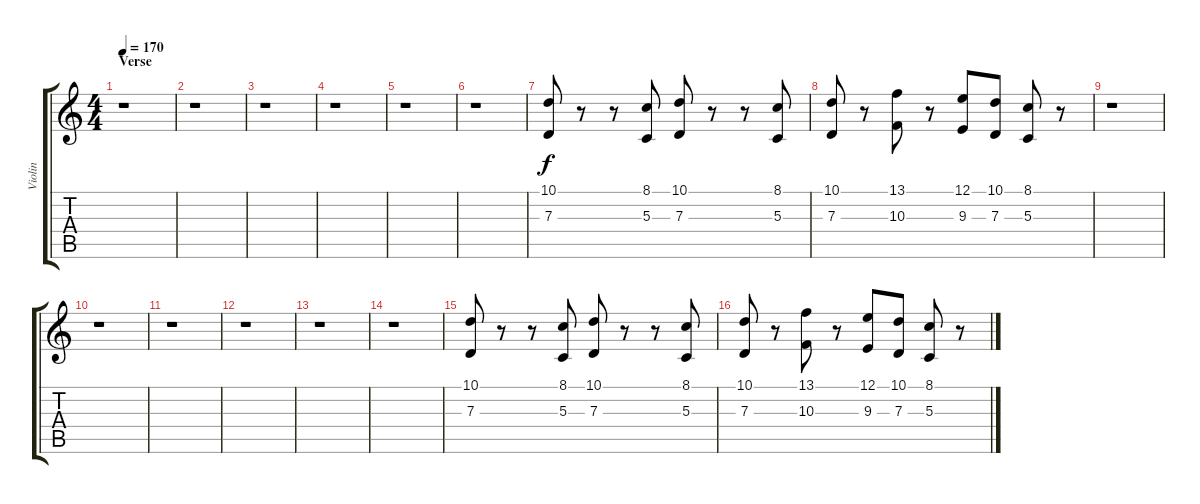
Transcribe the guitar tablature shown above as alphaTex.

\track ("Violin" "Violin") {instrument violin}
\staff {score tabs}
\tuning (E4 B3 G3 D3 A2 E2) {hide}
\ts (4 4)
\section ("" "Verse")
\tempo 170
\clef g2
\ks c
r.1{dy mp} |
r.1 |
r.1 |
r.1 |
r.1 |
r.1 |
(10.1 7.3).8{dy f} r.8 r.8 (8.1 5.3).8 (10.1 7.3).8 r.8 r.8 (8.1 5.3).8 |
(10.1 7.3).8 r.8 (13.1 10.3).8 r.8 (12.1 9.3).8 (10.1 7.3).8 (8.1 5.3).8 r.8 |
r.1 |
r.1 |
r.1 |
r.1 |
r.1 |
r.1 |
(10.1 7.3).8 r.8 r.8 (8.1 5.3).8 (10.1 7.3).8 r.8 r.8 (8.1 5.3).8 |
(10.1 7.3).8 r.8 (13.1 10.3).8 r.8 (12.1 9.3).8 (10.1 7.3).8 (8.1 5.3).8 r.8
